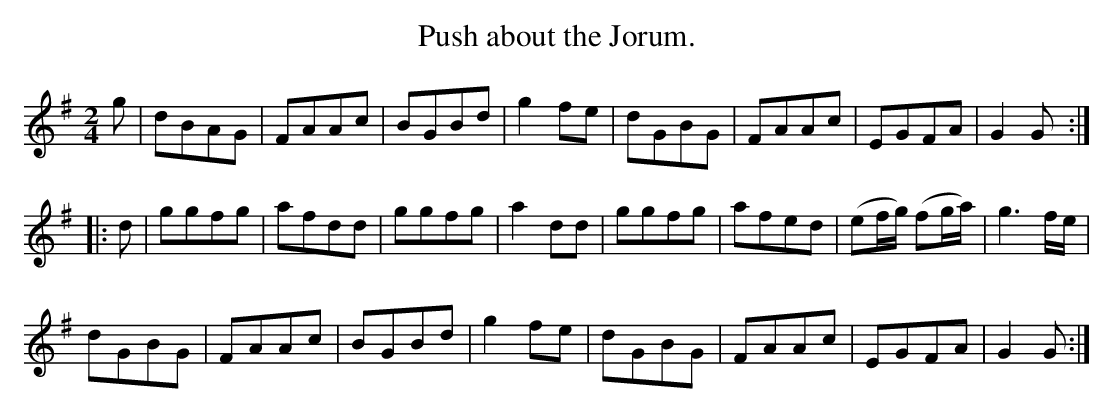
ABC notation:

X:1
T:Push about the Jorum.
M:2/4
L:1/8
K:G
g|dBAG|FAAc|BGBd|g2fe|dGBG|FAAc|EGFA           |G2G  ::
d|ggfg|afdd|ggfg|a2dd|ggfg|afed|(ef/g/) (fg/a/)|g3f/e/|
  dGBG|FAAc|BGBd|g2fe|dGBG|FAAc|EGFA           |G2G  :|
